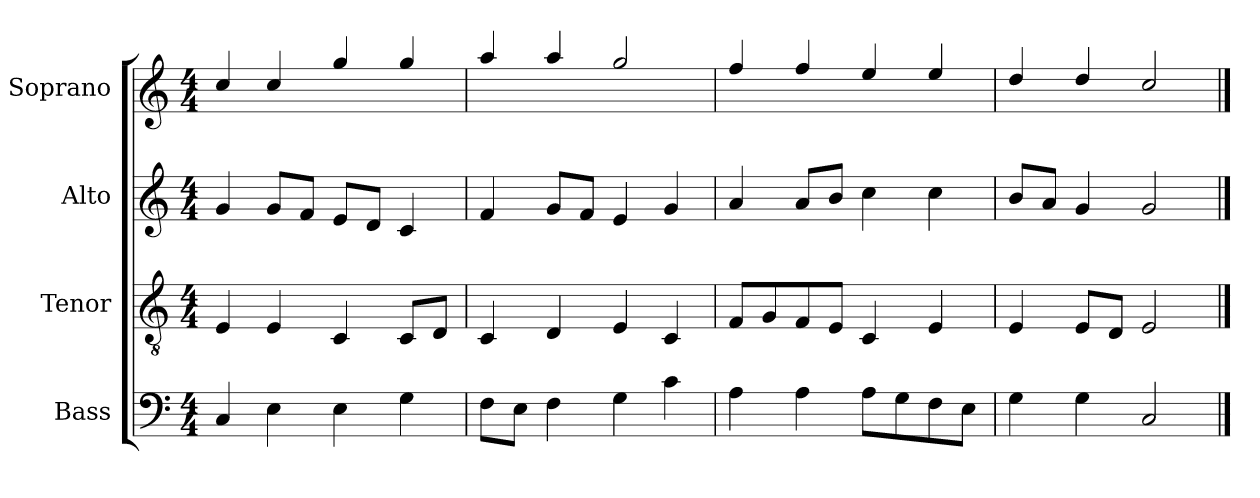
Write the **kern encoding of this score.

**kern	**kern	**kern	**kern
*part4	*part3	*part2	*part1
*staff4	*staff3	*staff2	*staff1
*I"Bass	*I"Tenor	*I"Alto	*I"Soprano
*I'B.	*I'T.	*I'A.	*I'S.
*clefF4	*clefGv2	*clefG2	*clefG2
*k[]	*k[]	*k[]	*k[]
*M4/4	*M4/4	*M4/4	*M4/4
=1	=1	=1	=1
4C/	4E/	4g/	4cc/
4E\	4E/	8g/L	4cc/
.	.	8f/J	.
4E\	4C/	8e/L	4gg/
.	.	8d/J	.
4G\	8C/L	4c/	4gg/
.	8D/J	.	.
=2	=2	=2	=2
8F\L	4C/	4f/	4aa/
8E\J	.	.	.
4F\	4D/	8g/L	4aa/
.	.	8f/J	.
4G\	4E/	4e/	2gg/
4c\	4C/	4g/	.
=3	=3	=3	=3
4A\	8F/L	4a/	4ff/
.	8G/	.	.
4A\	8F/	8a/L	4ff/
.	8E/J	8b/J	.
8A\L	4C/	4cc\	4ee/
8G\	.	.	.
8F\	4E/	4cc\	4ee/
8E\J	.	.	.
=4	=4	=4	=4
4G\	4E/	8b/L	4dd/
.	.	8a/J	.
4G\	8E/L	4g/	4dd/
.	8D/J	.	.
2C/	2E/	2g/	2cc/
==	==	==	==
*-	*-	*-	*-
